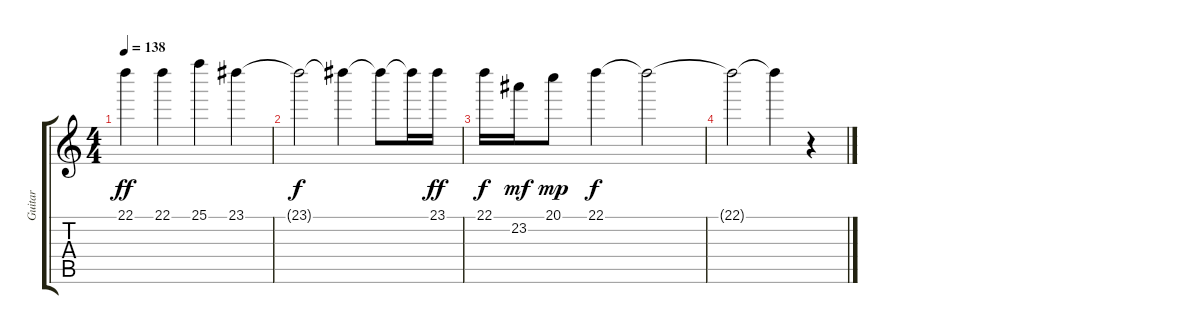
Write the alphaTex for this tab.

\track ("Guitar" "Guitar") {instrument electricguitarjazz}
\staff {score tabs}
\tuning (E4 B3 G3 D3 A2 E2) {hide}
\ts (4 4)
\tempo 138
\clef g2
\ks c
22.1.4{dy ff} 22.1.4 25.1.4 23.1.4 |
23.1{t}.2{dy f} 23.1{t}.4 23.1{t}.8 23.1{t}.16 23.1.16{dy ff} |
22.1.16{dy f} 23.2.16{dy mf} 20.1.8{dy mp} 22.1.4{dy f} 22.1{t}.2 |
22.1{t}.2 22.1{t}.4 r.4
